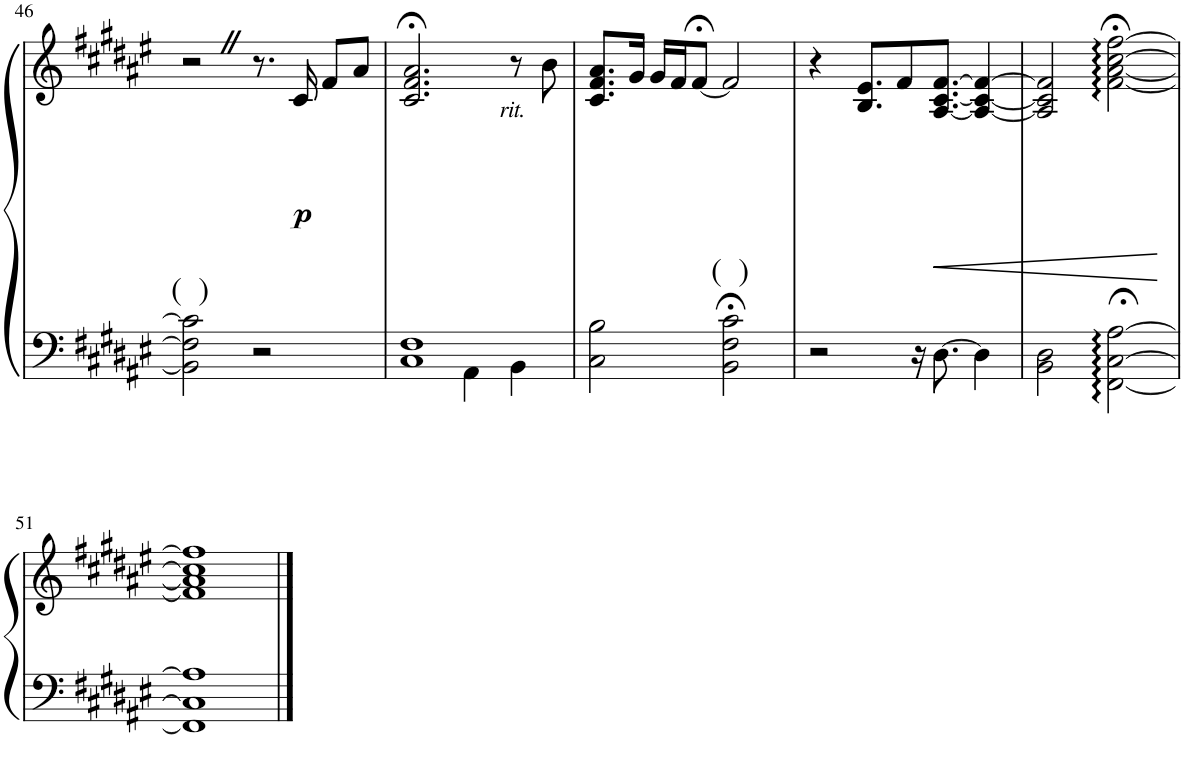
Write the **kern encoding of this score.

**kern	**kern	**dynam
*part1	*part1	*part1
*staff2	*staff1	*staff1/2
*I"Piano	*	*
*I'Pno.	*	*
!!LO:PB:g=z
*clefF4	*clefG2	*
*k[f#c#g#d#a#e#]	*k[f#c#g#d#a#e#]	*
*M4/4	*M4/4	*
=46	=46	=46
!LO:TX:a:t=(  )	!	!
2BB\] 2F#\] 2c#\]	2r	.
2r	8.r	.
!	!	!LO:DY:b
.	16c#/	p
.	8f#/L	.
.	8a#/J	.
=47	=47	=47
*^	*	*
1C# 1F#	2ryy	2.c#/;< 2.f#/;< 2.a#/;<	.
.	4AA#\	.	.
.	4BB\	8r	.
!	!	!LO:TX:b:i:t=rit.	!
.	.	8b\	.
*v	*v	*	*
=48	=48	=48
2C#\ 2B\	8.c#/ 8.f#/ 8.a#/L	.
.	16g#/Jk	.
.	16g#/LL	.
.	16f#/J	.
.	[8f#;</J	.
!LO:TX:a:t=(  )	!	!
2BB\;< 2F#\;< 2c#\;<	2f#/]	.
=49	=49	=49
2r	4r	.
.	8.B/ 8.e#/L	.
.	8f#/	.
16r	.	.
!	!	!LO:HP:b
[8.D#\	[8.A#/ [8.c#/ [8.f#/J	<
4D#\]	4A#/_ 4c#/_ 4f#/_	.
=50	=50	=50
2BB\ 2D#\	2A#/] 2c#/] 2f#/]	.
[2FF#\:;< [2C#\:;< [2A#\:;<	[2f#\;< [2a#\;< [2cc#\;< [2ff#\;<	.
.	.	[
!!LO:LB:g=z
=51	=51	=51
1FF#] 1C#] 1A#]	1f#] 1a#] 1cc#] 1ff#]	.
==	==	==
*-	*-	*-
